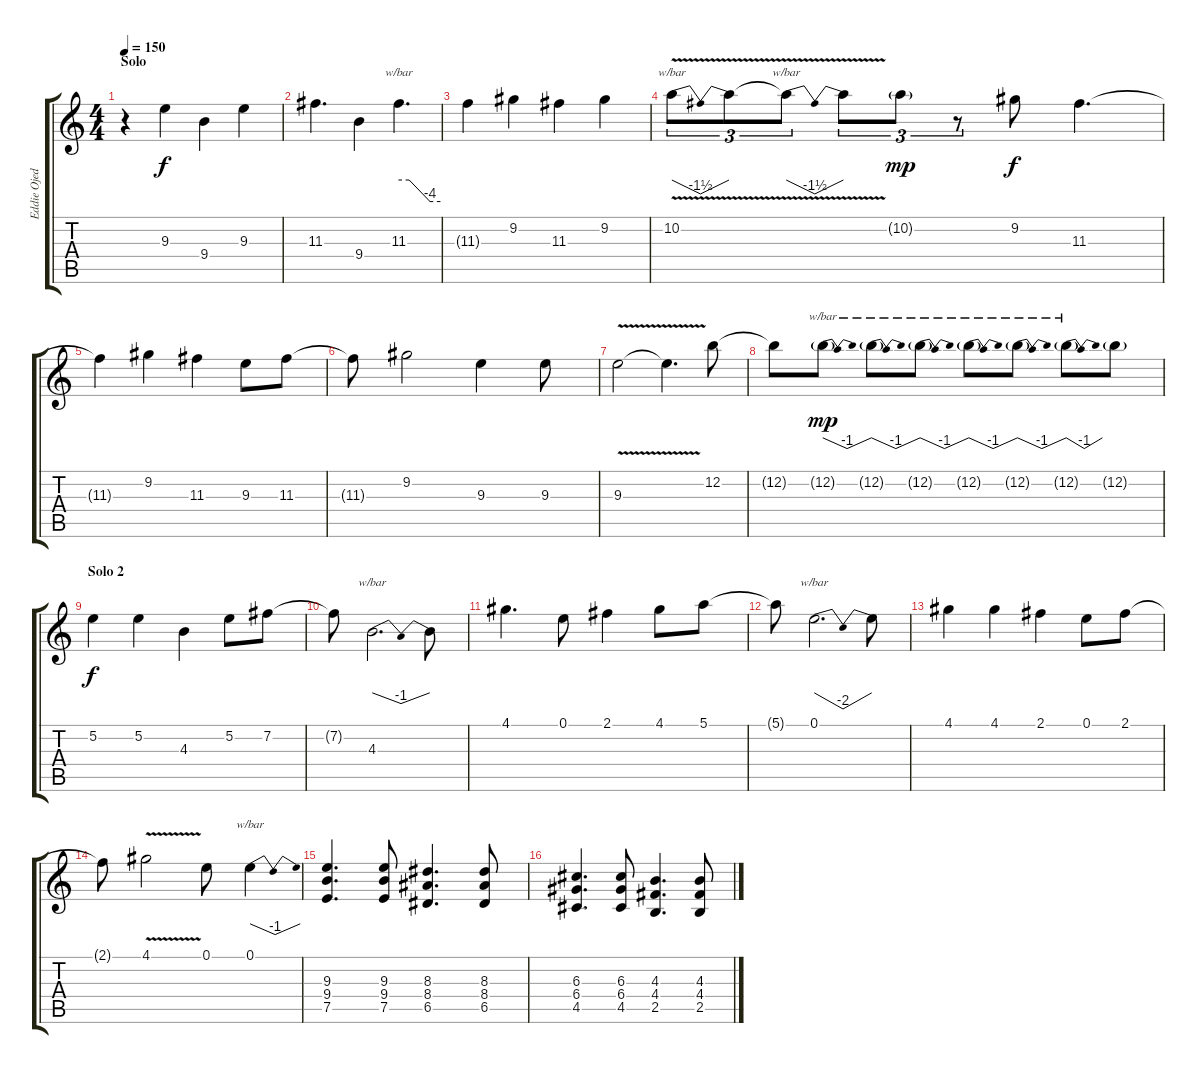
\track ("Eddie Ojeda - Lead/Rhythm" "Eddie Ojed") {instrument distortionguitar}
\staff {score tabs}
\tuning (E4 B3 G3 D3 A2 E2) {hide}
\ts (4 4)
\section ("" "Solo")
\tempo 150
\clef g2
\ks c
r.4{dy f} 9.3.4 9.4.4 9.3.4 |
11.3.4{d} 9.4.4 11.3.4{d tbe (custom default 0 0 15 0 45 -16 60 -16)} |
11.3{t}.4 9.2.4 11.3.4 9.2.4 |
10.2{v}.8{tu (3 2) tbe (dip default 0 0 30 -6 60 0)} 10.2{t}.8{tu (3 2)} 10.2{v t}.8{tu (3 2) tbe (dip default 0 0 30 -6 60 0)} 10.2{t}.8{tu (3 2)} 10.2{g}.8{tu (3 2) dy mp} r.8{tu (3 2)} 9.2.8{dy f} 11.3.4{d} |
11.3{t}.4 9.2.4 11.3.4 9.3.8 11.3.8 |
11.3{t}.8 9.2.2 9.3.4 9.3.8 |
9.3{v}.2 9.3{t}.4{d} 12.2.8 |
12.2{t}.8 12.2{g}.8{tbe (dip default 0 0 30 -4 60 0) dy mp} 12.2{g}.8{tbe (dip default 0 0 30 -4 60 0)} 12.2{g}.8{tbe (dip default 0 0 30 -4 60 0)} 12.2{g}.8{tbe (dip default 0 0 30 -4 60 0)} 12.2{g}.8{tbe (dip default 0 0 30 -4 60 0)} 12.2{g}.8{tbe (dip default 0 0 30 -4 60 0)} 12.2{g}.8 |
\section ("" "Solo 2")
5.2.4{dy f} 5.2.4 4.3.4 5.2.8 7.2.8 |
7.2{t}.8 4.3.2{d tbe (dip default 0 0 30 -4 60 0)} 4.3{t}.8 |
4.1.4{d} 0.1.8 2.1.4 4.1.8 5.1.8 |
5.1{t}.8 0.1.2{d tbe (dip default 0 0 30 -8 60 0)} 0.1{t}.8 |
4.1.4 4.1.4 2.1.4 0.1.8 2.1.8 |
2.1{t}.8 4.1{v}.2 0.1.8 0.1.4{tbe (dip default 0 0 30 -4 60 0)} |
(9.3 9.4 7.5).4{d} (9.3 9.4 7.5).8 (8.3 8.4 6.5).4{d} (8.3 8.4 6.5).8 |
(6.3 6.4 4.5).4{d} (6.3 6.4 4.5).8 (4.3 4.4 2.5).4{d} (4.3 4.4 2.5).8
